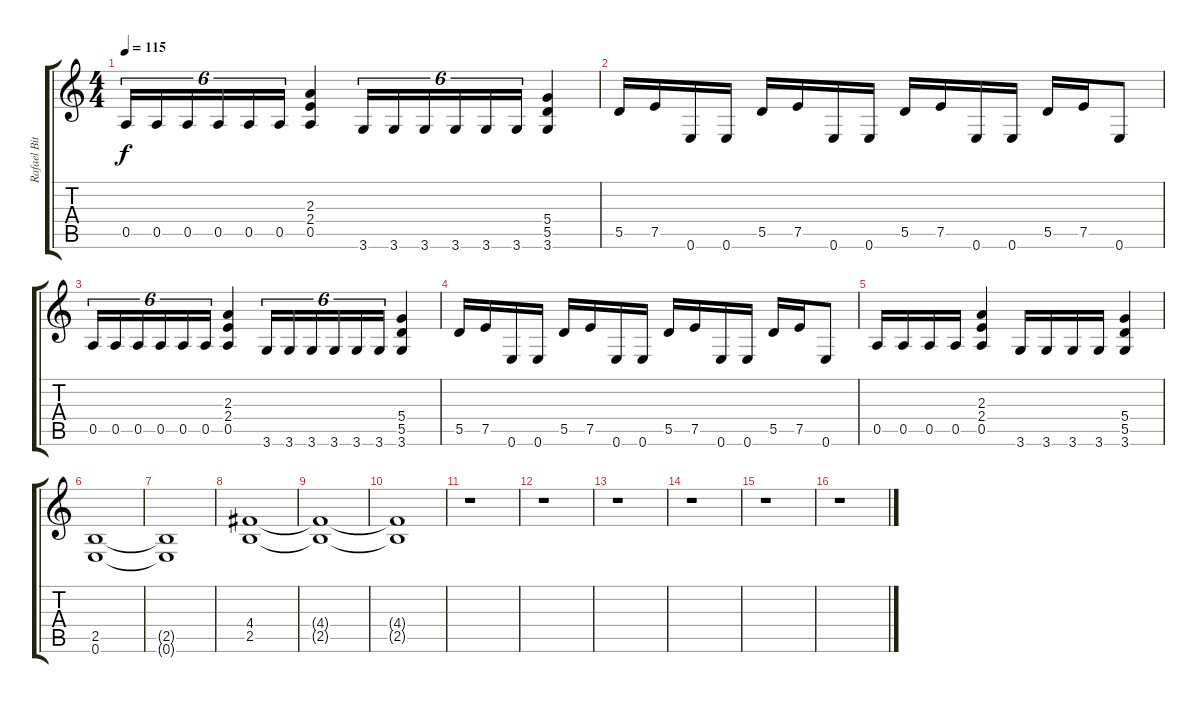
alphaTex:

\track ("Rafael Bittencourt" "Rafael Bit") {instrument distortionguitar}
\staff {score tabs}
\tuning (E4 B3 G3 D3 A2 E2) {hide}
\ts (4 4)
\tempo 115
\clef g2
\ks c
0.5.16{tu (6 4) dy f} 0.5.16{tu (6 4)} 0.5.16{tu (6 4)} 0.5.16{tu (6 4)} 0.5.16{tu (6 4)} 0.5.16{tu (6 4)} (2.3 2.4 0.5).4 3.6.16{tu (6 4)} 3.6.16{tu (6 4)} 3.6.16{tu (6 4)} 3.6.16{tu (6 4)} 3.6.16{tu (6 4)} 3.6.16{tu (6 4)} (5.4 5.5 3.6).4 |
5.5.16 7.5.16 0.6.16 0.6.16 5.5.16 7.5.16 0.6.16 0.6.16 5.5.16 7.5.16 0.6.16 0.6.16 5.5.16 7.5.16 0.6.8 |
0.5.16{tu (6 4)} 0.5.16{tu (6 4)} 0.5.16{tu (6 4)} 0.5.16{tu (6 4)} 0.5.16{tu (6 4)} 0.5.16{tu (6 4)} (2.3 2.4 0.5).4 3.6.16{tu (6 4)} 3.6.16{tu (6 4)} 3.6.16{tu (6 4)} 3.6.16{tu (6 4)} 3.6.16{tu (6 4)} 3.6.16{tu (6 4)} (5.4 5.5 3.6).4 |
5.5.16 7.5.16 0.6.16 0.6.16 5.5.16 7.5.16 0.6.16 0.6.16 5.5.16 7.5.16 0.6.16 0.6.16 5.5.16 7.5.16 0.6.8 |
0.5.16 0.5.16 0.5.16 0.5.16 (2.3 2.4 0.5).4 3.6.16 3.6.16 3.6.16 3.6.16 (5.4 5.5 3.6).4 |
(2.5 0.6).1 |
(2.5{t} 0.6{t}).1 |
(4.4 2.5).1 |
(4.4{t} 2.5{t}).1 |
(4.4{t} 2.5{t}).1 |
r.1 |
r.1 |
r.1 |
r.1 |
r.1 |
r.1
